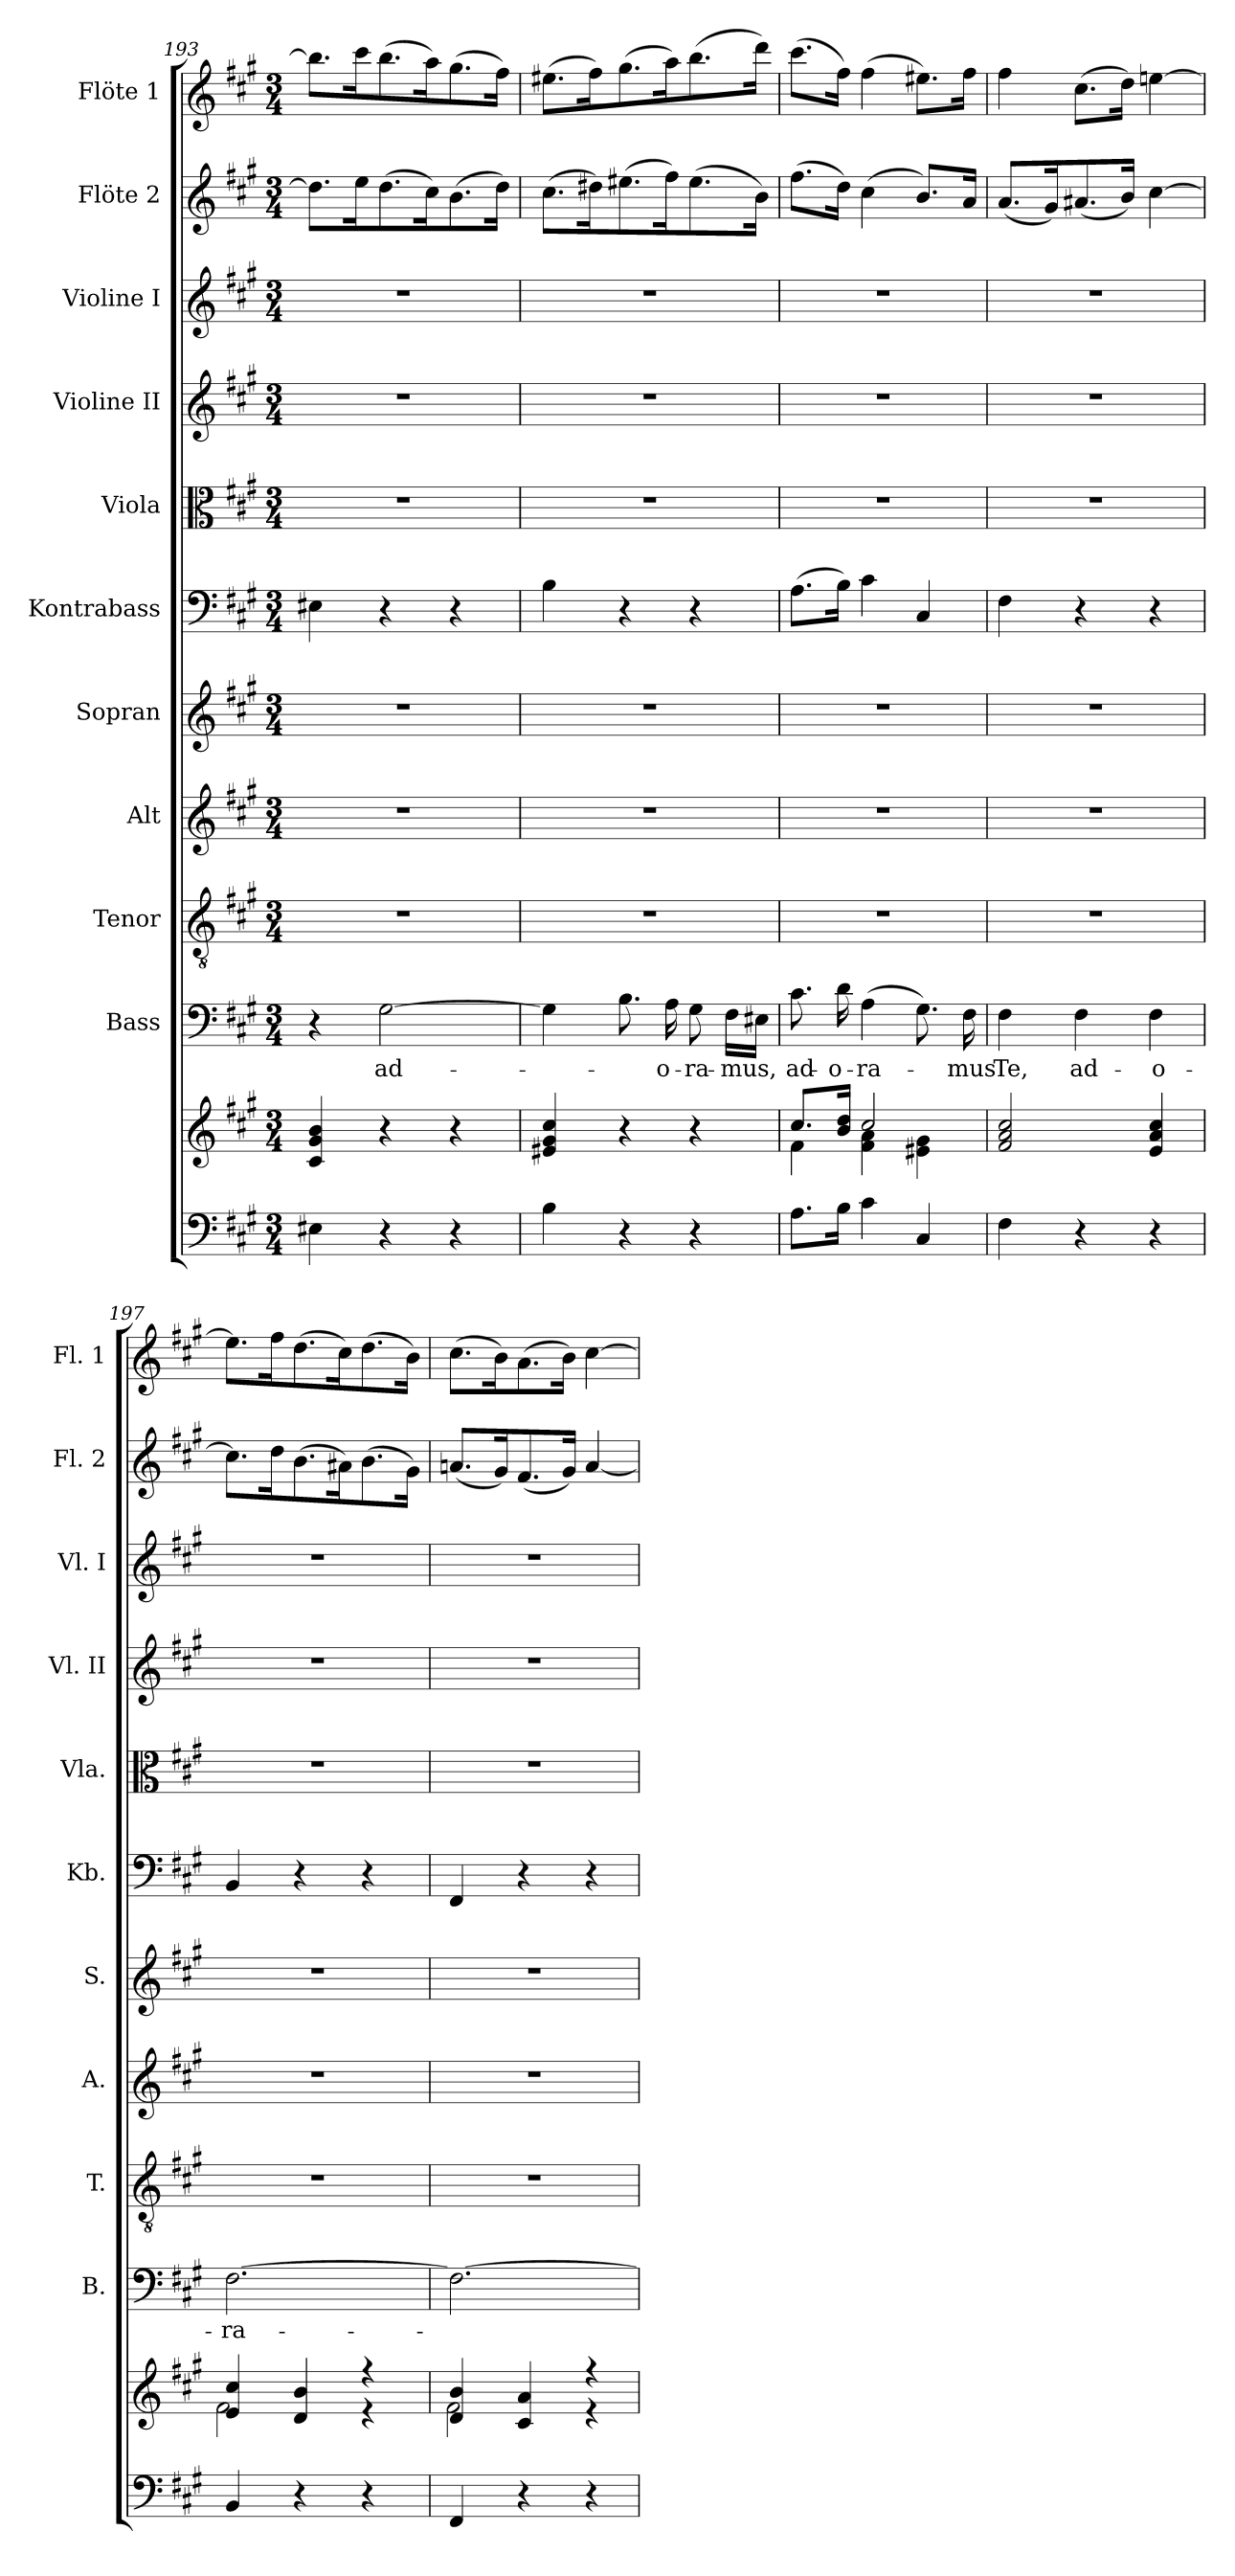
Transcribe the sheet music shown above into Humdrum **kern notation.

**kern	**kern	**kern	**text	**kern	**kern	**kern	**kern	**kern	**kern	**kern	**kern	**kern
*part11	*part11	*part10	*part10	*part9	*part8	*part7	*part6	*part5	*part4	*part3	*part2	*part1
*staff12	*staff11	*staff10	*staff10	*staff9	*staff8	*staff7	*staff6	*staff5	*staff4	*staff3	*staff2	*staff1
*	*	*I"Bass	*	*I"Tenor	*I"Alt	*I"Sopran	*I"Kontrabass	*I"Viola	*I"Violine II	*I"Violine I	*I"Flöte 2	*I"Flöte 1
*	*	*I'B.	*	*I'T.	*I'A.	*I'S.	*I'Kb.	*I'Vla.	*I'Vl. II	*I'Vl. I	*I'Fl. 2	*I'Fl. 1
*clefF4	*clefG2	*clefF4	*	*clefGv2	*clefG2	*clefG2	*clefF4	*clefC3	*clefG2	*clefG2	*clefG2	*clefG2
*	*	*	*	*	*	*	*ITrd7c12	*	*	*	*	*
*k[f#c#g#]	*k[f#c#g#]	*k[f#c#g#]	*	*k[f#c#g#]	*k[f#c#g#]	*k[f#c#g#]	*k[f#c#g#]	*k[f#c#g#]	*k[f#c#g#]	*k[f#c#g#]	*k[f#c#g#]	*k[f#c#g#]
*A:	*A:	*A:	*	*A:	*A:	*A:	*A:	*A:	*A:	*A:	*A:	*A:
*M3/4	*M3/4	*M3/4	*	*M3/4	*M3/4	*M3/4	*M3/4	*M3/4	*M3/4	*M3/4	*M3/4	*M3/4
=193	=193	=193	=193	=193	=193	=193	=193	=193	=193	=193	=193	=193
4E#X\	4c#/ 4g#/ 4b/	4r	.	2.r	2.r	2.r	4EE#X\	2.r	2.r	2.r	8.dd\L]	8.bb\L]
.	.	.	.	.	.	.	.	.	.	.	16ee\k	16ccc#\k
!	!	!	!LO:LY:b	!	!	!	!	!	!	!	!	!
4r	4r	[2G#\	ad-	.	.	.	4r	.	.	.	(>8.dd\	(>8.bb\
.	.	.	.	.	.	.	.	.	.	.	16cc#\k)	16aa\k)
4r	4r	.	.	.	.	.	4r	.	.	.	(>8.b\	(>8.gg#\
.	.	.	.	.	.	.	.	.	.	.	16dd\Jk)	16ff#\Jk)
=194	=194	=194	=194	=194	=194	=194	=194	=194	=194	=194	=194	=194
4B\	4e#X/ 4g#/ 4cc#/	4G#\]	.	2.r	2.r	2.r	4BB\	2.r	2.r	2.r	(>8.cc#\L	(>8.ee#X\L
.	.	.	.	.	.	.	.	.	.	.	16dd#X\k)	16ff#\k)
4r	4r	8.B\	.	.	.	.	4r	.	.	.	(>8.ee#X\	(>8.gg#\
!	!	!	!LO:LY:b	!	!	!	!	!	!	!	!	!
.	.	16A\	-o-	.	.	.	.	.	.	.	16ff#\k)	16aa\k)
!	!	!	!LO:LY:b	!	!	!	!	!	!	!	!	!
4r	4r	8G#\	-ra-	.	.	.	4r	.	.	.	(>8.ee#\	(>8.bb\
!	!	!	!LO:LY:b	!	!	!	!	!	!	!	!	!
.	.	16F#\LL	-mus,	.	.	.	.	.	.	.	.	.
.	.	16E#X\JJ	.	.	.	.	.	.	.	.	16b\Jk)	16ddd\Jk)
=195	=195	=195	=195	=195	=195	=195	=195	=195	=195	=195	=195	=195
*	*^	*	*	*	*	*	*	*	*	*	*	*
!	!	!	!	!LO:LY:b	!	!	!	!	!	!	!	!	!
8.A\L	8.cc#/L	4f#\	8.c#\	ad-	2.r	2.r	2.r	(>8.AA\L	2.r	2.r	2.r	(>8.ff#\L	(>8.ccc#\L
!	!	!	!	!LO:LY:b	!	!	!	!	!	!	!	!	!
16B\Jk	16b/ 16dd/Jk	.	16d\	-o-	.	.	.	16BB\Jk)	.	.	.	16dd\Jk)	16ff#\Jk)
!	!	!	!	!LO:LY:b	!	!	!	!	!	!	!	!	!
4c#\	2cc#/	4f#\ 4a\	(>4A\	-ra-	.	.	.	4C#\	.	.	.	(>4cc#\	(>4ff#\
4C#/	.	4e#X\ 4g#\	8.G#\)	.	.	.	.	4CC#/	.	.	.	8.b/L)	8.ee#X\L)
!	!	!	!	!LO:LY:b	!	!	!	!	!	!	!	!	!
.	.	.	16F#\	-mus	.	.	.	.	.	.	.	16a/Jk	16ff#\Jk
*	*v	*v	*	*	*	*	*	*	*	*	*	*	*
!!LO:PB:g=z
=196	=196	=196	=196	=196	=196	=196	=196	=196	=196	=196	=196	=196
!	!	!	!LO:LY:b	!	!	!	!	!	!	!	!	!
4F#\	2f#/ 2a/ 2cc#/	4F#\	Te,	2.r	2.r	2.r	4FF#\	2.r	2.r	2.r	(<8.a/L	4ff#\
.	.	.	.	.	.	.	.	.	.	.	16g#/k)	.
!	!	!	!LO:LY:b	!	!	!	!	!	!	!	!	!
4r	.	4F#\	ad-	.	.	.	4r	.	.	.	(<8.a#X/	(>8.cc#\L
.	.	.	.	.	.	.	.	.	.	.	16b/Jk)	16dd\Jk)
!	!	!	!LO:LY:b	!	!	!	!	!	!	!	!	!
4r	4e/ 4a/ 4cc#/	4F#\	-o-	.	.	.	4r	.	.	.	[4cc#\	[4een\
=197	=197	=197	=197	=197	=197	=197	=197	=197	=197	=197	=197	=197
*	*^	*	*	*	*	*	*	*	*	*	*	*
!	!	!	!	!LO:LY:b	!	!	!	!	!	!	!	!	!
4BB/	4e/ 4cc#/	2f#\	[2.F#\	-ra-	2.r	2.r	2.r	4BBB/	2.r	2.r	2.r	8.cc#\L]	8.ee\L]
.	.	.	.	.	.	.	.	.	.	.	.	16dd\k	16ff#\k
4r	4d/ 4b/	.	.	.	.	.	.	4r	.	.	.	(>8.b\	(>8.dd\
.	.	.	.	.	.	.	.	.	.	.	.	16a#X\k)	16cc#\k)
4r	4r	4r	.	.	.	.	.	4r	.	.	.	(>8.b\	(>8.dd\
.	.	.	.	.	.	.	.	.	.	.	.	16g#\Jk)	16b\Jk)
=198	=198	=198	=198	=198	=198	=198	=198	=198	=198	=198	=198	=198	=198
4FF#/	4d/ 4b/	2f#\	2.F#\_	.	2.r	2.r	2.r	4FFF#/	2.r	2.r	2.r	(<8.an/L	(>8.cc#\L
.	.	.	.	.	.	.	.	.	.	.	.	16g#/k)	16b\k)
4r	4c#/ 4a/	.	.	.	.	.	.	4r	.	.	.	(<8.f#/	(>8.a\
.	.	.	.	.	.	.	.	.	.	.	.	16g#/Jk)	16b\Jk)
4r	4r	4r	.	.	.	.	.	4r	.	.	.	[4a/	[4cc#\
*	*v	*v	*	*	*	*	*	*	*	*	*	*	*
=	=	=	=	=	=	=	=	=	=	=	=	=
*-	*-	*-	*-	*-	*-	*-	*-	*-	*-	*-	*-	*-
